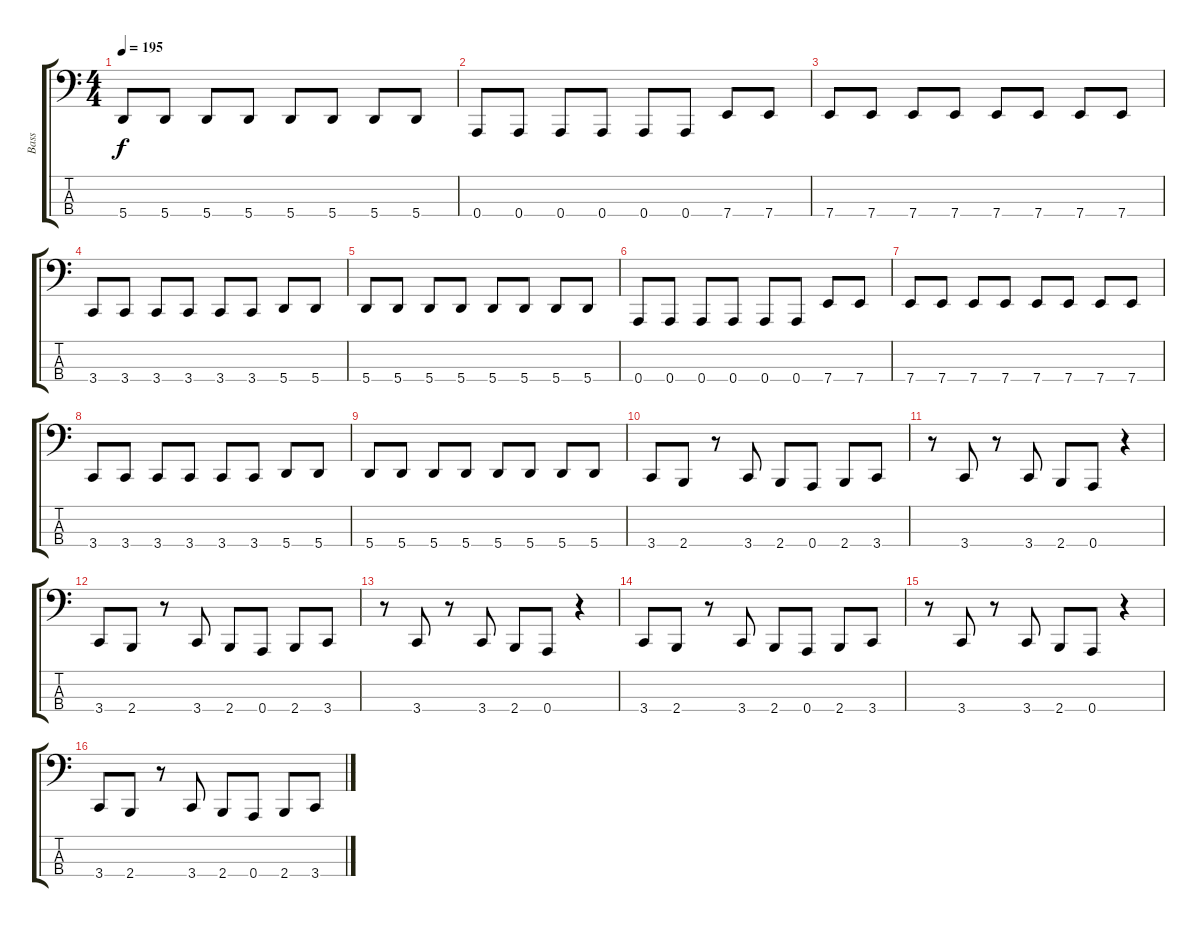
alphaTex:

\track ("Bass" "Bass") {instrument electricbasspick}
\staff {score tabs}
\tuning (C2 G1 D1 A0) {hide}
\ts (4 4)
\tempo 195
\clef f4
\ks c
5.4.8{dy f} 5.4.8 5.4.8 5.4.8 5.4.8 5.4.8 5.4.8 5.4.8 |
0.4.8 0.4.8 0.4.8 0.4.8 0.4.8 0.4.8 7.4.8 7.4.8 |
7.4.8 7.4.8 7.4.8 7.4.8 7.4.8 7.4.8 7.4.8 7.4.8 |
3.4.8 3.4.8 3.4.8 3.4.8 3.4.8 3.4.8 5.4.8 5.4.8 |
5.4.8 5.4.8 5.4.8 5.4.8 5.4.8 5.4.8 5.4.8 5.4.8 |
0.4.8 0.4.8 0.4.8 0.4.8 0.4.8 0.4.8 7.4.8 7.4.8 |
7.4.8 7.4.8 7.4.8 7.4.8 7.4.8 7.4.8 7.4.8 7.4.8 |
3.4.8 3.4.8 3.4.8 3.4.8 3.4.8 3.4.8 5.4.8 5.4.8 |
5.4.8 5.4.8 5.4.8 5.4.8 5.4.8 5.4.8 5.4.8 5.4.8 |
3.4.8 2.4.8 r.8 3.4.8 2.4.8 0.4.8 2.4.8 3.4.8 |
r.8 3.4.8 r.8 3.4.8 2.4.8 0.4.8 r.4 |
3.4.8 2.4.8 r.8 3.4.8 2.4.8 0.4.8 2.4.8 3.4.8 |
r.8 3.4.8 r.8 3.4.8 2.4.8 0.4.8 r.4 |
3.4.8 2.4.8 r.8 3.4.8 2.4.8 0.4.8 2.4.8 3.4.8 |
r.8 3.4.8 r.8 3.4.8 2.4.8 0.4.8 r.4 |
3.4.8 2.4.8 r.8 3.4.8 2.4.8 0.4.8 2.4.8 3.4.8
